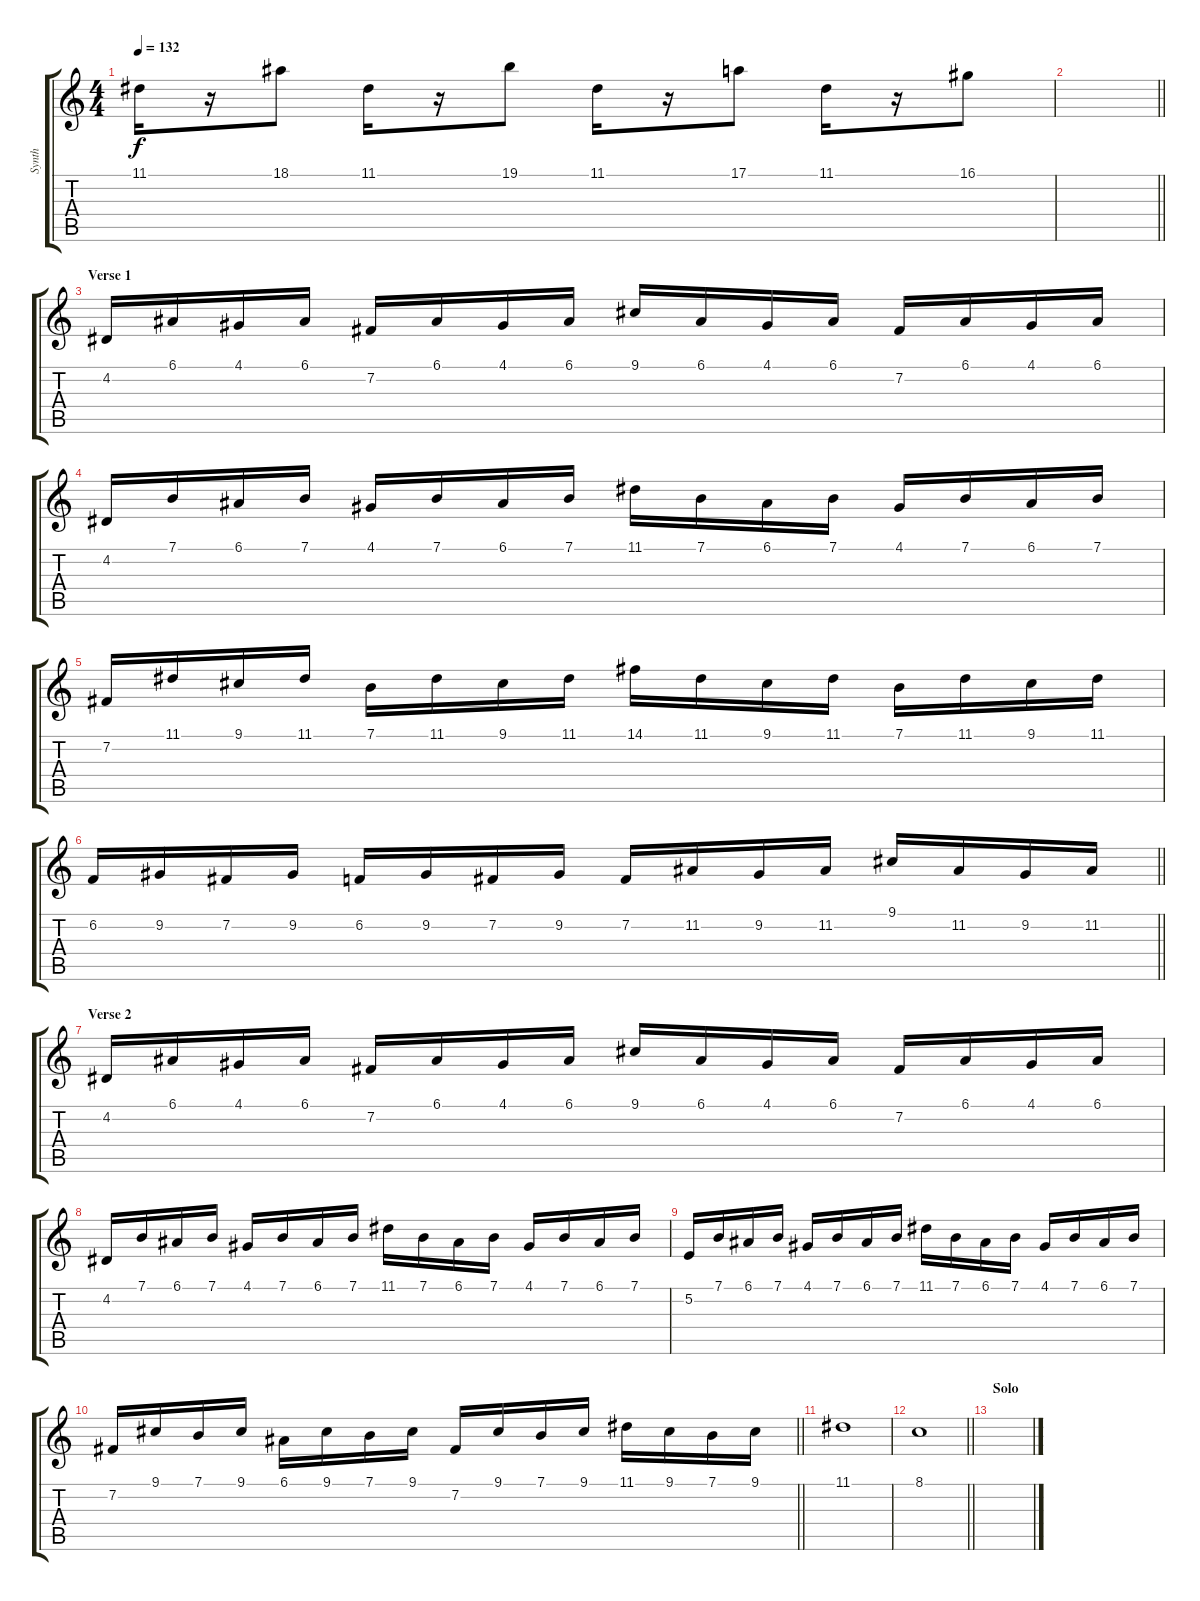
\track ("Synth" "Synth") {instrument fx4atmosphere}
\staff {score tabs}
\tuning (E4 B3 G3 D3 A2 E2) {hide}
\ts (4 4)
\tempo 132
\clef g2
\ks c
11.1.16{dy f} r.16 18.1.8 11.1.16 r.16 19.1.8 11.1.16 r.16 17.1.8 11.1.16 r.16 16.1.8 |
\barLineRight lightlight
|
\section ("" "Verse 1")
4.2.16 6.1.16 4.1.16 6.1.16 7.2.16 6.1.16 4.1.16 6.1.16 9.1.16 6.1.16 4.1.16 6.1.16 7.2.16 6.1.16 4.1.16 6.1.16 |
4.2.16 7.1.16 6.1.16 7.1.16 4.1.16 7.1.16 6.1.16 7.1.16 11.1.16 7.1.16 6.1.16 7.1.16 4.1.16 7.1.16 6.1.16 7.1.16 |
7.2.16 11.1.16 9.1.16 11.1.16 7.1.16 11.1.16 9.1.16 11.1.16 14.1.16 11.1.16 9.1.16 11.1.16 7.1.16 11.1.16 9.1.16 11.1.16 |
\barLineRight lightlight
6.2.16 9.2.16 7.2.16 9.2.16 6.2.16 9.2.16 7.2.16 9.2.16 7.2.16 11.2.16 9.2.16 11.2.16 9.1.16 11.2.16 9.2.16 11.2.16 |
\section ("" "Verse 2")
4.2.16 6.1.16 4.1.16 6.1.16 7.2.16 6.1.16 4.1.16 6.1.16 9.1.16 6.1.16 4.1.16 6.1.16 7.2.16 6.1.16 4.1.16 6.1.16 |
4.2.16 7.1.16 6.1.16 7.1.16 4.1.16 7.1.16 6.1.16 7.1.16 11.1.16 7.1.16 6.1.16 7.1.16 4.1.16 7.1.16 6.1.16 7.1.16 |
5.2.16 7.1.16 6.1.16 7.1.16 4.1.16 7.1.16 6.1.16 7.1.16 11.1.16 7.1.16 6.1.16 7.1.16 4.1.16 7.1.16 6.1.16 7.1.16 |
\barLineRight lightlight
7.2.16 9.1.16 7.1.16 9.1.16 6.1.16 9.1.16 7.1.16 9.1.16 7.2.16 9.1.16 7.1.16 9.1.16 11.1.16 9.1.16 7.1.16 9.1.16 |
11.1.1 |
\barLineRight lightlight
8.1.1 |
\section ("" "Solo")
